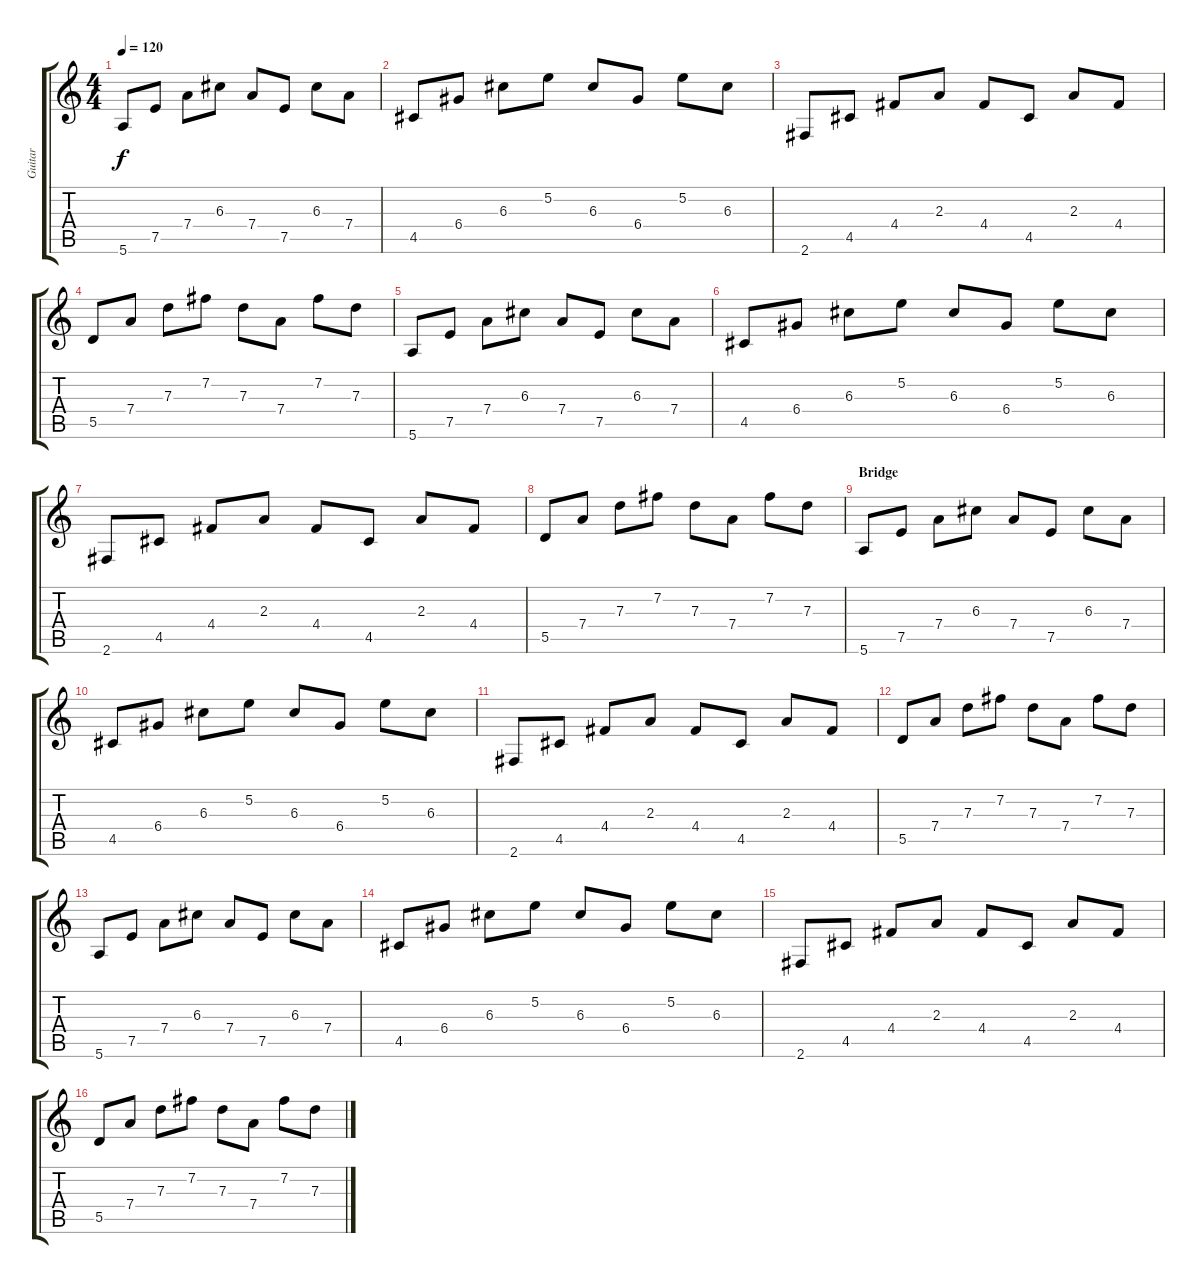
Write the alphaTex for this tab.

\track ("Guitar" "Guitar") {instrument acousticguitarsteel}
\staff {score tabs}
\tuning (E4 B3 G3 D3 A2 E2) {hide}
\ts (4 4)
\tempo 120
\clef g2
\ks c
5.6.8{dy f} 7.5.8 7.4.8 6.3.8 7.4.8 7.5.8 6.3.8 7.4.8 |
4.5.8 6.4.8 6.3.8 5.2.8 6.3.8 6.4.8 5.2.8 6.3.8 |
2.6.8 4.5.8 4.4.8 2.3.8 4.4.8 4.5.8 2.3.8 4.4.8 |
5.5.8 7.4.8 7.3.8 7.2.8 7.3.8 7.4.8 7.2.8 7.3.8 |
5.6.8 7.5.8 7.4.8 6.3.8 7.4.8 7.5.8 6.3.8 7.4.8 |
4.5.8 6.4.8 6.3.8 5.2.8 6.3.8 6.4.8 5.2.8 6.3.8 |
2.6.8 4.5.8 4.4.8 2.3.8 4.4.8 4.5.8 2.3.8 4.4.8 |
5.5.8 7.4.8 7.3.8 7.2.8 7.3.8 7.4.8 7.2.8 7.3.8 |
\section ("" "Bridge")
5.6.8 7.5.8 7.4.8 6.3.8 7.4.8 7.5.8 6.3.8 7.4.8 |
4.5.8 6.4.8 6.3.8 5.2.8 6.3.8 6.4.8 5.2.8 6.3.8 |
2.6.8 4.5.8 4.4.8 2.3.8 4.4.8 4.5.8 2.3.8 4.4.8 |
5.5.8 7.4.8 7.3.8 7.2.8 7.3.8 7.4.8 7.2.8 7.3.8 |
5.6.8 7.5.8 7.4.8 6.3.8 7.4.8 7.5.8 6.3.8 7.4.8 |
4.5.8 6.4.8 6.3.8 5.2.8 6.3.8 6.4.8 5.2.8 6.3.8 |
2.6.8 4.5.8 4.4.8 2.3.8 4.4.8 4.5.8 2.3.8 4.4.8 |
5.5.8 7.4.8 7.3.8 7.2.8 7.3.8 7.4.8 7.2.8 7.3.8
